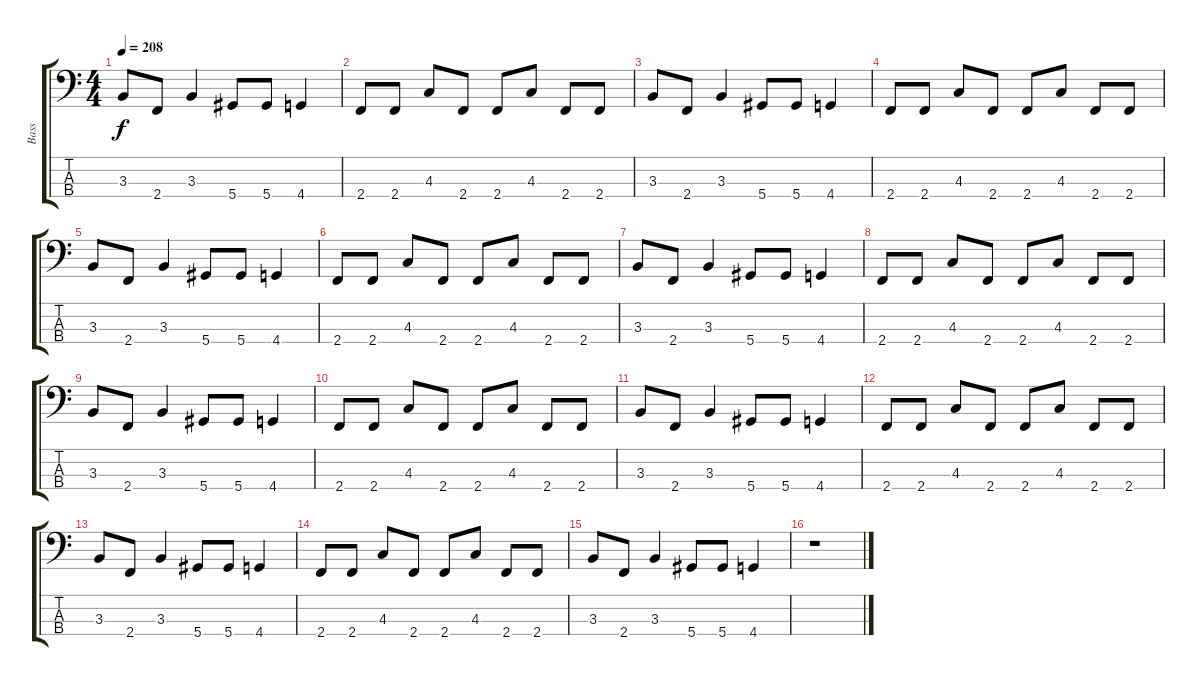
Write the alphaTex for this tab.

\track ("Bass" "Bass") {instrument electricbasspick}
\staff {score tabs}
\tuning (Gb2 Db2 Ab1 Eb1) {hide}
\ts (4 4)
\tempo 208
\clef f4
\ks c
3.3.8{dy f} 2.4.8 3.3.4 5.4.8 5.4.8 4.4.4 |
2.4.8 2.4.8 4.3.8 2.4.8 2.4.8 4.3.8 2.4.8 2.4.8 |
3.3.8 2.4.8 3.3.4 5.4.8 5.4.8 4.4.4 |
2.4.8 2.4.8 4.3.8 2.4.8 2.4.8 4.3.8 2.4.8 2.4.8 |
3.3.8 2.4.8 3.3.4 5.4.8 5.4.8 4.4.4 |
2.4.8 2.4.8 4.3.8 2.4.8 2.4.8 4.3.8 2.4.8 2.4.8 |
3.3.8 2.4.8 3.3.4 5.4.8 5.4.8 4.4.4 |
2.4.8 2.4.8 4.3.8 2.4.8 2.4.8 4.3.8 2.4.8 2.4.8 |
3.3.8 2.4.8 3.3.4 5.4.8 5.4.8 4.4.4 |
2.4.8 2.4.8 4.3.8 2.4.8 2.4.8 4.3.8 2.4.8 2.4.8 |
3.3.8 2.4.8 3.3.4 5.4.8 5.4.8 4.4.4 |
2.4.8 2.4.8 4.3.8 2.4.8 2.4.8 4.3.8 2.4.8 2.4.8 |
3.3.8 2.4.8 3.3.4 5.4.8 5.4.8 4.4.4 |
2.4.8 2.4.8 4.3.8 2.4.8 2.4.8 4.3.8 2.4.8 2.4.8 |
3.3.8 2.4.8 3.3.4 5.4.8 5.4.8 4.4.4 |
r.1
